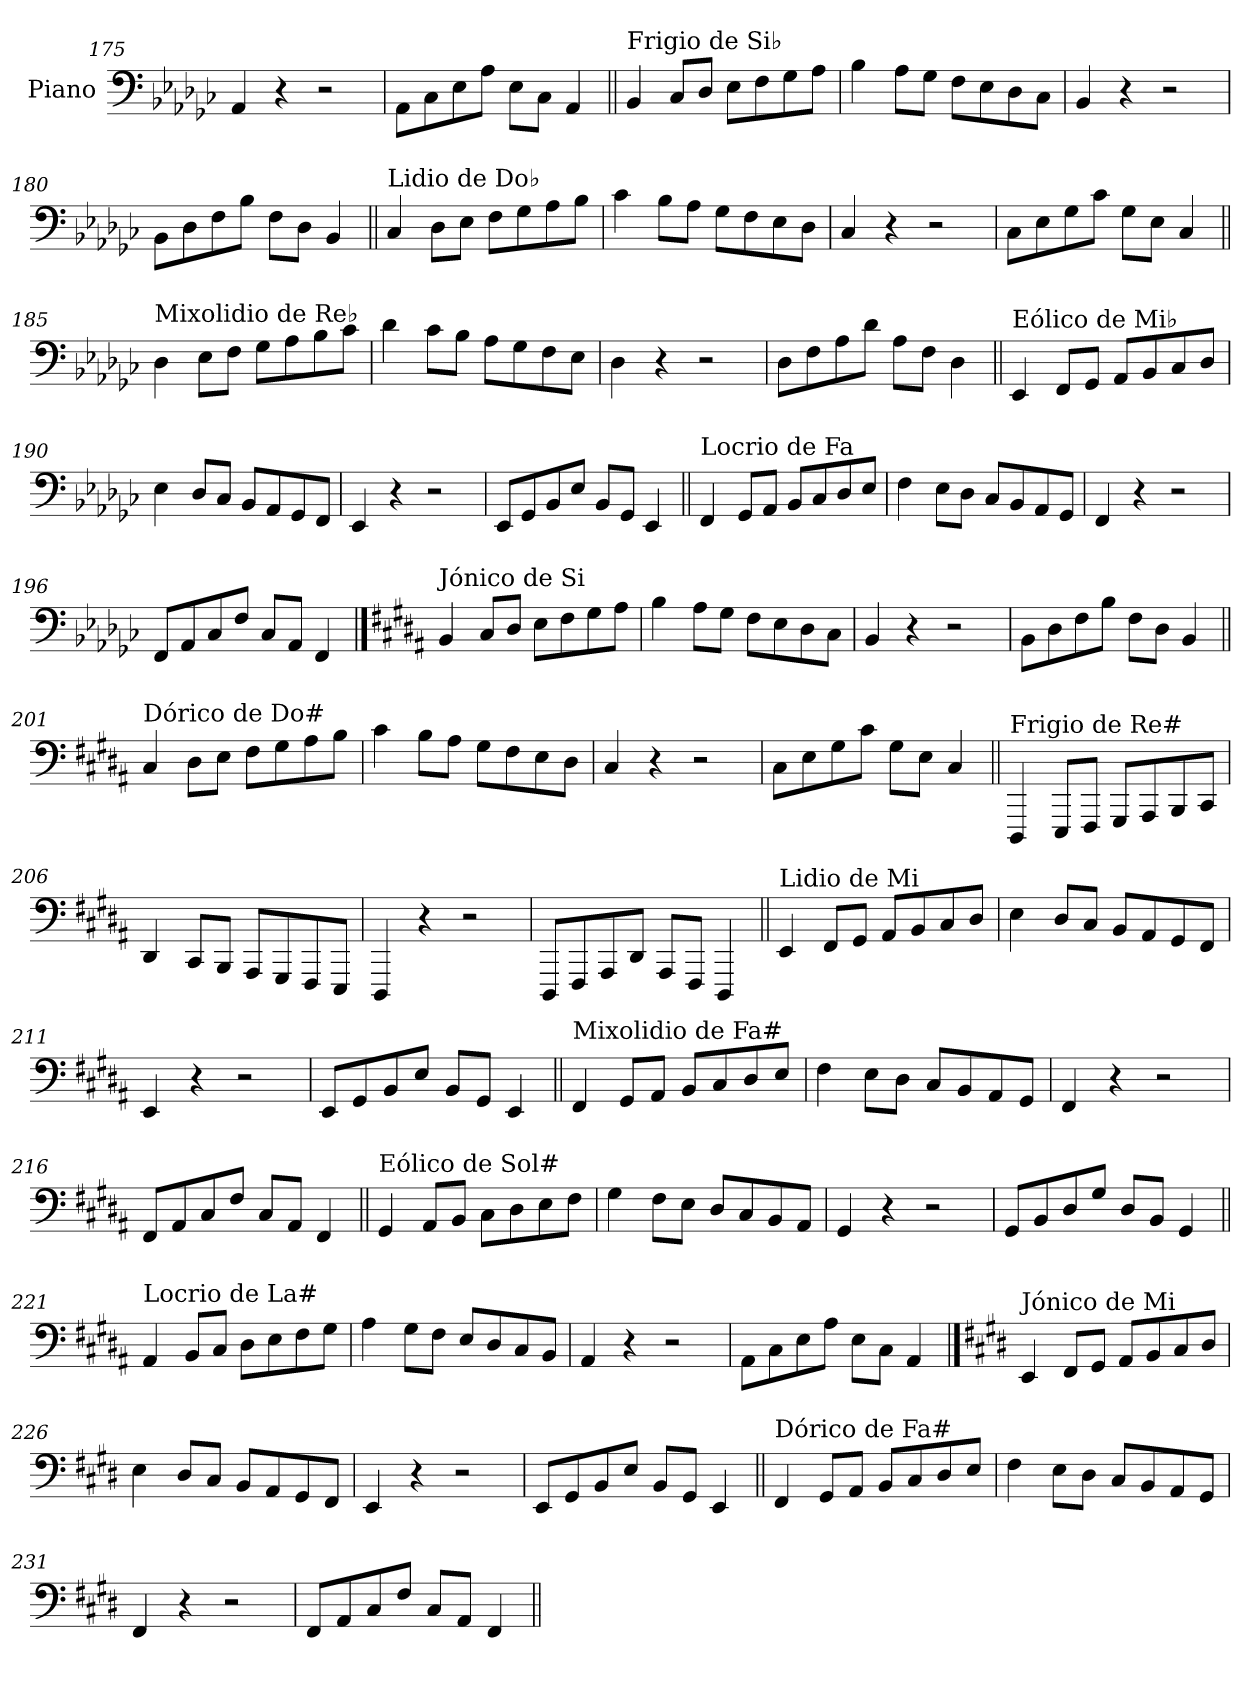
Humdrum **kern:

**kern
*part1
*staff1
*I"Piano
*I'Pno.
*clefF4
*k[b-e-a-d-g-c-]
=175
4AA-/
4r
2r
=176
8AA-\L
8C-\
8E-\
8A-\J
8E-\L
8C-\J
4AA-/
!!LO:LB:g=z
=177||
!LO:TX:a:t=Frigio de Si♭
4BB-/
8C-/L
8D-/J
8E-\L
8F\
8G-\
8A-\J
=178
4B-\
8A-\L
8G-\J
8F\L
8E-\
8D-\
8C-\J
=179
4BB-/
4r
2r
=180
8BB-\L
8D-\
8F\
8B-\J
8F\L
8D-\J
4BB-/
!!LO:LB:g=z
=181||
!LO:TX:a:t=Lidio de Do♭
4C-/
8D-\L
8E-\J
8F\L
8G-\
8A-\
8B-\J
=182
4c-\
8B-\L
8A-\J
8G-\L
8F\
8E-\
8D-\J
=183
4C-/
4r
2r
=184
8C-\L
8E-\
8G-\
8c-\J
8G-\L
8E-\J
4C-/
!!LO:LB:g=z
=185||
!LO:TX:a:t=Mixolidio de Re♭
4D-\
8E-\L
8F\J
8G-\L
8A-\
8B-\
8c-\J
=186
4d-\
8c-\L
8B-\J
8A-\L
8G-\
8F\
8E-\J
=187
4D-\
4r
2r
=188
8D-\L
8F\
8A-\
8d-\J
8A-\L
8F\J
4D-\
!!LO:LB:g=z
=189||
!LO:TX:a:t=Eólico de Mi♭
4EE-/
8FF/L
8GG-/J
8AA-/L
8BB-/
8C-/
8D-/J
=190
4E-\
8D-/L
8C-/J
8BB-/L
8AA-/
8GG-/
8FF/J
=191
4EE-/
4r
2r
=192
8EE-/L
8GG-/
8BB-/
8E-/J
8BB-/L
8GG-/J
4EE-/
!!LO:LB:g=z
=193||
!LO:TX:a:t=Locrio de Fa
4FF/
8GG-/L
8AA-/J
8BB-/L
8C-/
8D-/
8E-/J
=194
4F\
8E-\L
8D-\J
8C-/L
8BB-/
8AA-/
8GG-/J
=195
4FF/
4r
2r
=196
8FF/L
8AA-/
8C-/
8F/J
8C-/L
8AA-/J
4FF/
!!LO:PB:g=z
==197
*k[f#c#g#d#a#]
!LO:TX:a:t=Jónico de Si
4BB/
8C#/L
8D#/J
8E\L
8F#\
8G#\
8A#\J
=198
4B\
8A#\L
8G#\J
8F#\L
8E\
8D#\
8C#\J
=199
4BB/
4r
2r
=200
8BB\L
8D#\
8F#\
8B\J
8F#\L
8D#\J
4BB/
!!LO:LB:g=z
=201||
!LO:TX:a:t=Dórico de Do#
4C#/
8D#\L
8E\J
8F#\L
8G#\
8A#\
8B\J
=202
4c#\
8B\L
8A#\J
8G#\L
8F#\
8E\
8D#\J
=203
4C#/
4r
2r
=204
8C#\L
8E\
8G#\
8c#\J
8G#\L
8E\J
4C#/
!!LO:LB:g=z
=205||
!LO:TX:a:t=Frigio de Re#
4DDD#/
8EEE/L
8FFF#/J
8GGG#/L
8AAA#/
8BBB/
8CC#/J
=206
4DD#/
8CC#/L
8BBB/J
8AAA#/L
8GGG#/
8FFF#/
8EEE/J
=207
4DDD#/
4r
2r
=208
8DDD#/L
8FFF#/
8AAA#/
8DD#/J
8AAA#/L
8FFF#/J
4DDD#/
!!LO:LB:g=z
=209||
!LO:TX:a:t=Lidio de Mi
4EE/
8FF#/L
8GG#/J
8AA#/L
8BB/
8C#/
8D#/J
=210
4E\
8D#/L
8C#/J
8BB/L
8AA#/
8GG#/
8FF#/J
=211
4EE/
4r
2r
=212
8EE/L
8GG#/
8BB/
8E/J
8BB/L
8GG#/J
4EE/
!!LO:LB:g=z
=213||
!LO:TX:a:t=Mixolidio de Fa#
4FF#/
8GG#/L
8AA#/J
8BB/L
8C#/
8D#/
8E/J
=214
4F#\
8E\L
8D#\J
8C#/L
8BB/
8AA#/
8GG#/J
=215
4FF#/
4r
2r
=216
8FF#/L
8AA#/
8C#/
8F#/J
8C#/L
8AA#/J
4FF#/
!!LO:LB:g=z
=217||
!LO:TX:a:t=Eólico de Sol#
4GG#/
8AA#/L
8BB/J
8C#\L
8D#\
8E\
8F#\J
=218
4G#\
8F#\L
8E\J
8D#/L
8C#/
8BB/
8AA#/J
=219
4GG#/
4r
2r
=220
8GG#/L
8BB/
8D#/
8G#/J
8D#/L
8BB/J
4GG#/
!!LO:LB:g=z
=221||
!LO:TX:a:t=Locrio de La#
4AA#/
8BB/L
8C#/J
8D#\L
8E\
8F#\
8G#\J
=222
4A#\
8G#\L
8F#\J
8E/L
8D#/
8C#/
8BB/J
=223
4AA#/
4r
2r
=224
8AA#\L
8C#\
8E\
8A#\J
8E\L
8C#\J
4AA#/
!!LO:PB:g=z
==225
*k[f#c#g#d#]
!LO:TX:a:t=Jónico de Mi
4EE/
8FF#/L
8GG#/J
8AA/L
8BB/
8C#/
8D#/J
=226
4E\
8D#/L
8C#/J
8BB/L
8AA/
8GG#/
8FF#/J
=227
4EE/
4r
2r
=228
8EE/L
8GG#/
8BB/
8E/J
8BB/L
8GG#/J
4EE/
!!LO:LB:g=z
=229||
!LO:TX:a:t=Dórico de Fa#
4FF#/
8GG#/L
8AA/J
8BB/L
8C#/
8D#/
8E/J
=230
4F#\
8E\L
8D#\J
8C#/L
8BB/
8AA/
8GG#/J
=231
4FF#/
4r
2r
=232
8FF#/L
8AA/
8C#/
8F#/J
8C#/L
8AA/J
4FF#/
=||
*-
